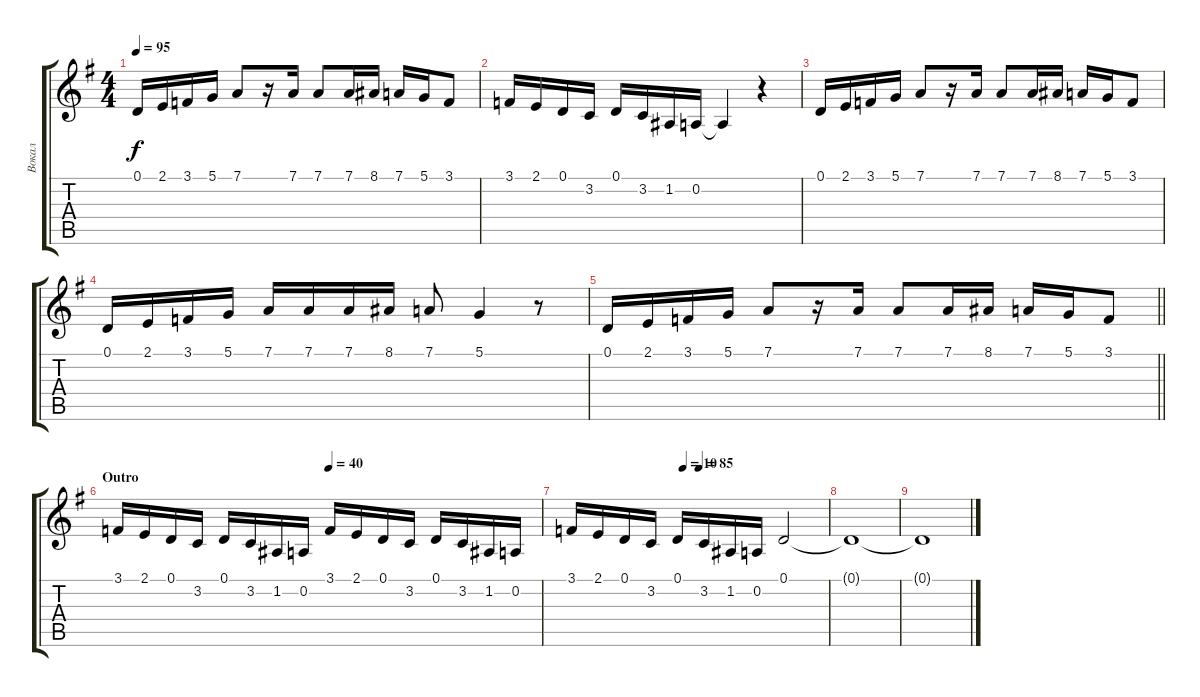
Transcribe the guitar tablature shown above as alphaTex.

\track ("Вокал" "Вокал") {instrument trumpet}
\staff {score tabs}
\tuning (D4 A3 F3 C3 G2 D2) {hide}
\ts (4 4)
\tempo 95
\clef g2
\ks eminor
0.1.16{dy f} 2.1.16 3.1.16 5.1.16 7.1.8 r.16 7.1.16 7.1.8 7.1.16 8.1.16 7.1.16 5.1.16 3.1.8 |
3.1.16 2.1.16 0.1.16 3.2.16 0.1.16 3.2.16 1.2.16 0.2.16 0.2{t}.4 r.4 |
0.1.16 2.1.16 3.1.16 5.1.16 7.1.8 r.16 7.1.16 7.1.8 7.1.16 8.1.16 7.1.16 5.1.16 3.1.8 |
0.1.16 2.1.16 3.1.16 5.1.16 7.1.16 7.1.16 7.1.16 8.1.16 7.1.8 5.1.4 r.8 |
\barLineRight lightlight
0.1.16 2.1.16 3.1.16 5.1.16 7.1.8 r.16 7.1.16 7.1.8 7.1.16 8.1.16 7.1.16 5.1.16 3.1.8 |
\section ("" "Outro")
\tempo (40 0.5)
3.1.16 2.1.16 0.1.16 3.2.16 0.1.16 3.2.16 1.2.16 0.2.16 3.1.16 2.1.16 0.1.16 3.2.16 0.1.16 3.2.16 1.2.16 0.2.16 |
\tempo (10 0.4375)
\tempo (85 0.5)
3.1.16 2.1.16 0.1.16 3.2.16 0.1.16 3.2.16 1.2.16 0.2.16 0.1.2{volume 0} |
0.1{t}.1 |
0.1{t}.1
